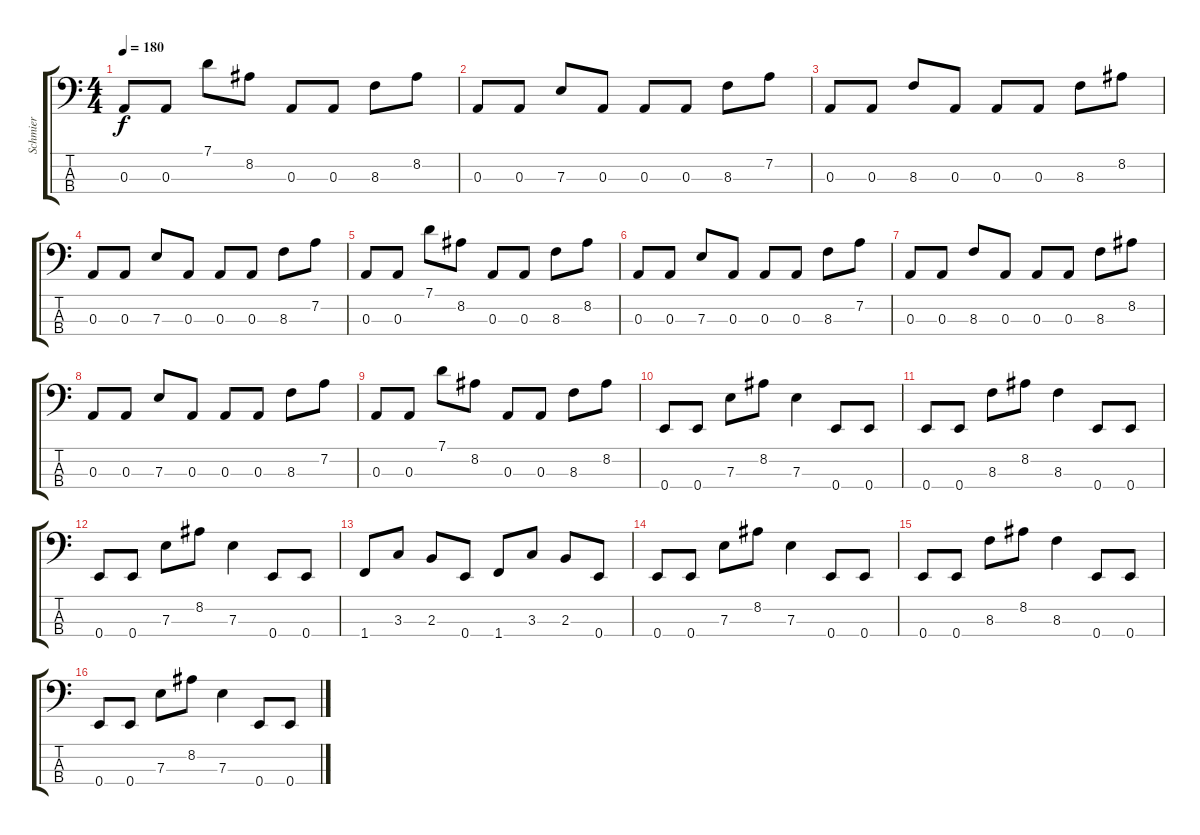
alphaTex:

\track ("Schmier" "Schmier") {instrument electricbassfinger}
\staff {score tabs}
\tuning (G2 D2 A1 E1) {hide}
\ts (4 4)
\tempo 180
\clef f4
\ks c
0.3.8{dy f} 0.3.8 7.1.8 8.2.8 0.3.8 0.3.8 8.3.8 8.2.8 |
0.3.8 0.3.8 7.3.8 0.3.8 0.3.8 0.3.8 8.3.8 7.2.8 |
0.3.8 0.3.8 8.3.8 0.3.8 0.3.8 0.3.8 8.3.8 8.2.8 |
0.3.8 0.3.8 7.3.8 0.3.8 0.3.8 0.3.8 8.3.8 7.2.8 |
0.3.8 0.3.8 7.1.8 8.2.8 0.3.8 0.3.8 8.3.8 8.2.8 |
0.3.8 0.3.8 7.3.8 0.3.8 0.3.8 0.3.8 8.3.8 7.2.8 |
0.3.8 0.3.8 8.3.8 0.3.8 0.3.8 0.3.8 8.3.8 8.2.8 |
0.3.8 0.3.8 7.3.8 0.3.8 0.3.8 0.3.8 8.3.8 7.2.8 |
0.3.8 0.3.8 7.1.8 8.2.8 0.3.8 0.3.8 8.3.8 8.2.8 |
0.4.8 0.4.8 7.3.8 8.2.8 7.3.4 0.4.8 0.4.8 |
0.4.8 0.4.8 8.3.8 8.2.8 8.3.4 0.4.8 0.4.8 |
0.4.8 0.4.8 7.3.8 8.2.8 7.3.4 0.4.8 0.4.8 |
1.4.8 3.3.8 2.3.8 0.4.8 1.4.8 3.3.8 2.3.8 0.4.8 |
0.4.8 0.4.8 7.3.8 8.2.8 7.3.4 0.4.8 0.4.8 |
0.4.8 0.4.8 8.3.8 8.2.8 8.3.4 0.4.8 0.4.8 |
0.4.8 0.4.8 7.3.8 8.2.8 7.3.4 0.4.8 0.4.8
